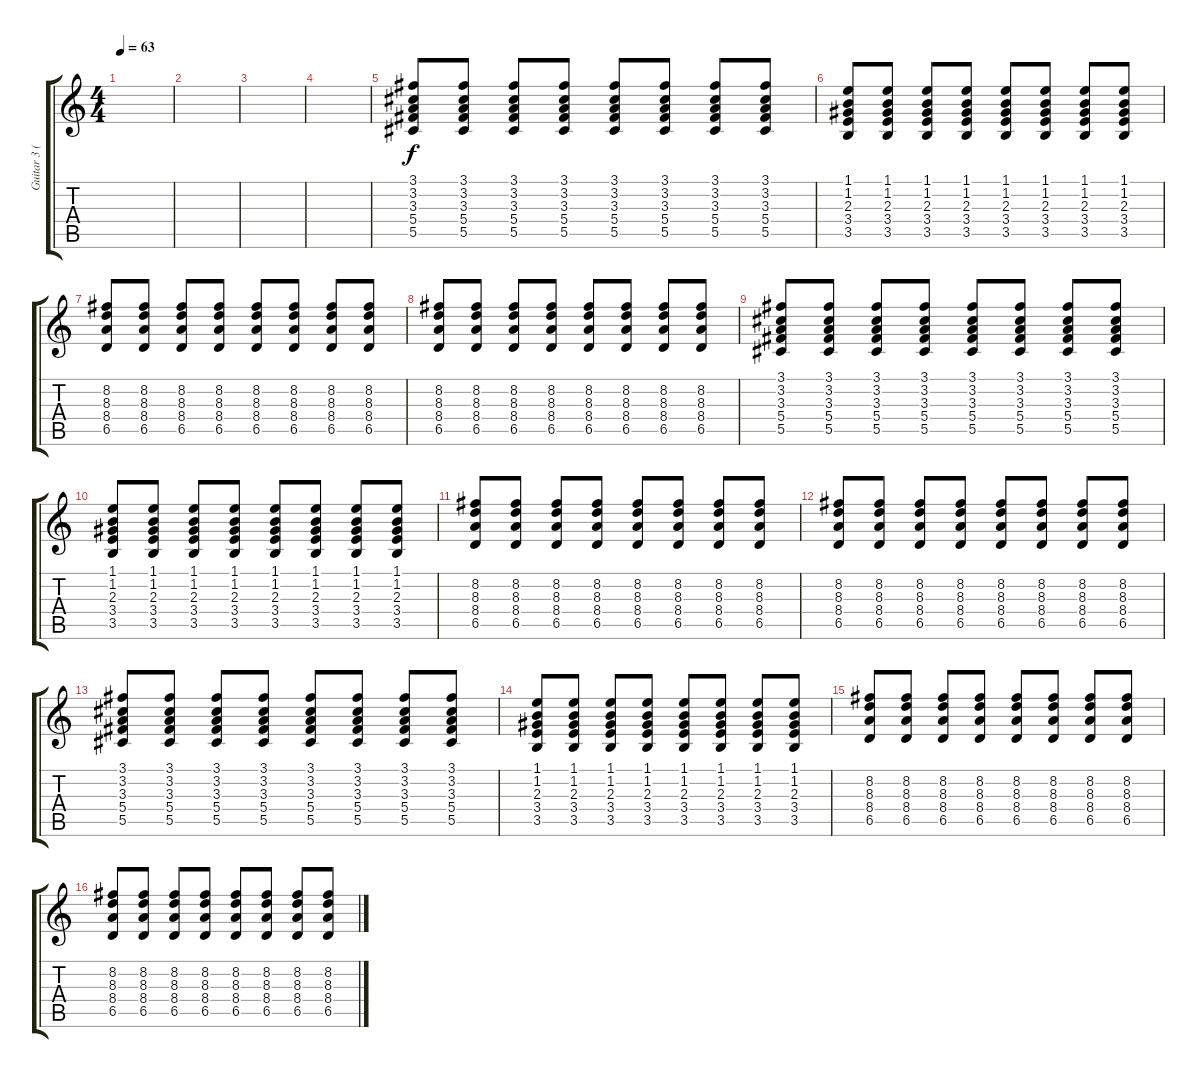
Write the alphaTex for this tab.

\track ("Guitar 3 (Acoustic)" "Guitar 3 (") {instrument acousticguitarsteel}
\staff {score tabs}
\tuning (Eb4 Bb3 Gb3 Db3 Ab2 Eb2) {hide}
\ts (4 4)
\tempo 63
\clef g2
\ks c
|
|
|
|
(3.1 3.2 3.3 5.4 5.5).8 (3.1 3.2 3.3 5.4 5.5).8 (3.1 3.2 3.3 5.4 5.5).8 (3.1 3.2 3.3 5.4 5.5).8 (3.1 3.2 3.3 5.4 5.5).8 (3.1 3.2 3.3 5.4 5.5).8 (3.1 3.2 3.3 5.4 5.5).8 (3.1 3.2 3.3 5.4 5.5).8 |
(1.1 1.2 2.3 3.4 3.5).8 (1.1 1.2 2.3 3.4 3.5).8 (1.1 1.2 2.3 3.4 3.5).8 (1.1 1.2 2.3 3.4 3.5).8 (1.1 1.2 2.3 3.4 3.5).8 (1.1 1.2 2.3 3.4 3.5).8 (1.1 1.2 2.3 3.4 3.5).8 (1.1 1.2 2.3 3.4 3.5).8 |
(8.2 8.3 8.4 6.5).8 (8.2 8.3 8.4 6.5).8 (8.2 8.3 8.4 6.5).8 (8.2 8.3 8.4 6.5).8 (8.2 8.3 8.4 6.5).8 (8.2 8.3 8.4 6.5).8 (8.2 8.3 8.4 6.5).8 (8.2 8.3 8.4 6.5).8 |
(8.2 8.3 8.4 6.5).8 (8.2 8.3 8.4 6.5).8 (8.2 8.3 8.4 6.5).8 (8.2 8.3 8.4 6.5).8 (8.2 8.3 8.4 6.5).8 (8.2 8.3 8.4 6.5).8 (8.2 8.3 8.4 6.5).8 (8.2 8.3 8.4 6.5).8 |
(3.1 3.2 3.3 5.4 5.5).8 (3.1 3.2 3.3 5.4 5.5).8 (3.1 3.2 3.3 5.4 5.5).8 (3.1 3.2 3.3 5.4 5.5).8 (3.1 3.2 3.3 5.4 5.5).8 (3.1 3.2 3.3 5.4 5.5).8 (3.1 3.2 3.3 5.4 5.5).8 (3.1 3.2 3.3 5.4 5.5).8 |
(1.1 1.2 2.3 3.4 3.5).8 (1.1 1.2 2.3 3.4 3.5).8 (1.1 1.2 2.3 3.4 3.5).8 (1.1 1.2 2.3 3.4 3.5).8 (1.1 1.2 2.3 3.4 3.5).8 (1.1 1.2 2.3 3.4 3.5).8 (1.1 1.2 2.3 3.4 3.5).8 (1.1 1.2 2.3 3.4 3.5).8 |
(8.2 8.3 8.4 6.5).8 (8.2 8.3 8.4 6.5).8 (8.2 8.3 8.4 6.5).8 (8.2 8.3 8.4 6.5).8 (8.2 8.3 8.4 6.5).8 (8.2 8.3 8.4 6.5).8 (8.2 8.3 8.4 6.5).8 (8.2 8.3 8.4 6.5).8 |
(8.2 8.3 8.4 6.5).8 (8.2 8.3 8.4 6.5).8 (8.2 8.3 8.4 6.5).8 (8.2 8.3 8.4 6.5).8 (8.2 8.3 8.4 6.5).8 (8.2 8.3 8.4 6.5).8 (8.2 8.3 8.4 6.5).8 (8.2 8.3 8.4 6.5).8 |
(3.1 3.2 3.3 5.4 5.5).8 (3.1 3.2 3.3 5.4 5.5).8 (3.1 3.2 3.3 5.4 5.5).8 (3.1 3.2 3.3 5.4 5.5).8 (3.1 3.2 3.3 5.4 5.5).8 (3.1 3.2 3.3 5.4 5.5).8 (3.1 3.2 3.3 5.4 5.5).8 (3.1 3.2 3.3 5.4 5.5).8 |
(1.1 1.2 2.3 3.4 3.5).8 (1.1 1.2 2.3 3.4 3.5).8 (1.1 1.2 2.3 3.4 3.5).8 (1.1 1.2 2.3 3.4 3.5).8 (1.1 1.2 2.3 3.4 3.5).8 (1.1 1.2 2.3 3.4 3.5).8 (1.1 1.2 2.3 3.4 3.5).8 (1.1 1.2 2.3 3.4 3.5).8 |
(8.2 8.3 8.4 6.5).8 (8.2 8.3 8.4 6.5).8 (8.2 8.3 8.4 6.5).8 (8.2 8.3 8.4 6.5).8 (8.2 8.3 8.4 6.5).8 (8.2 8.3 8.4 6.5).8 (8.2 8.3 8.4 6.5).8 (8.2 8.3 8.4 6.5).8 |
(8.2 8.3 8.4 6.5).8 (8.2 8.3 8.4 6.5).8 (8.2 8.3 8.4 6.5).8 (8.2 8.3 8.4 6.5).8 (8.2 8.3 8.4 6.5).8 (8.2 8.3 8.4 6.5).8 (8.2 8.3 8.4 6.5).8 (8.2 8.3 8.4 6.5).8
